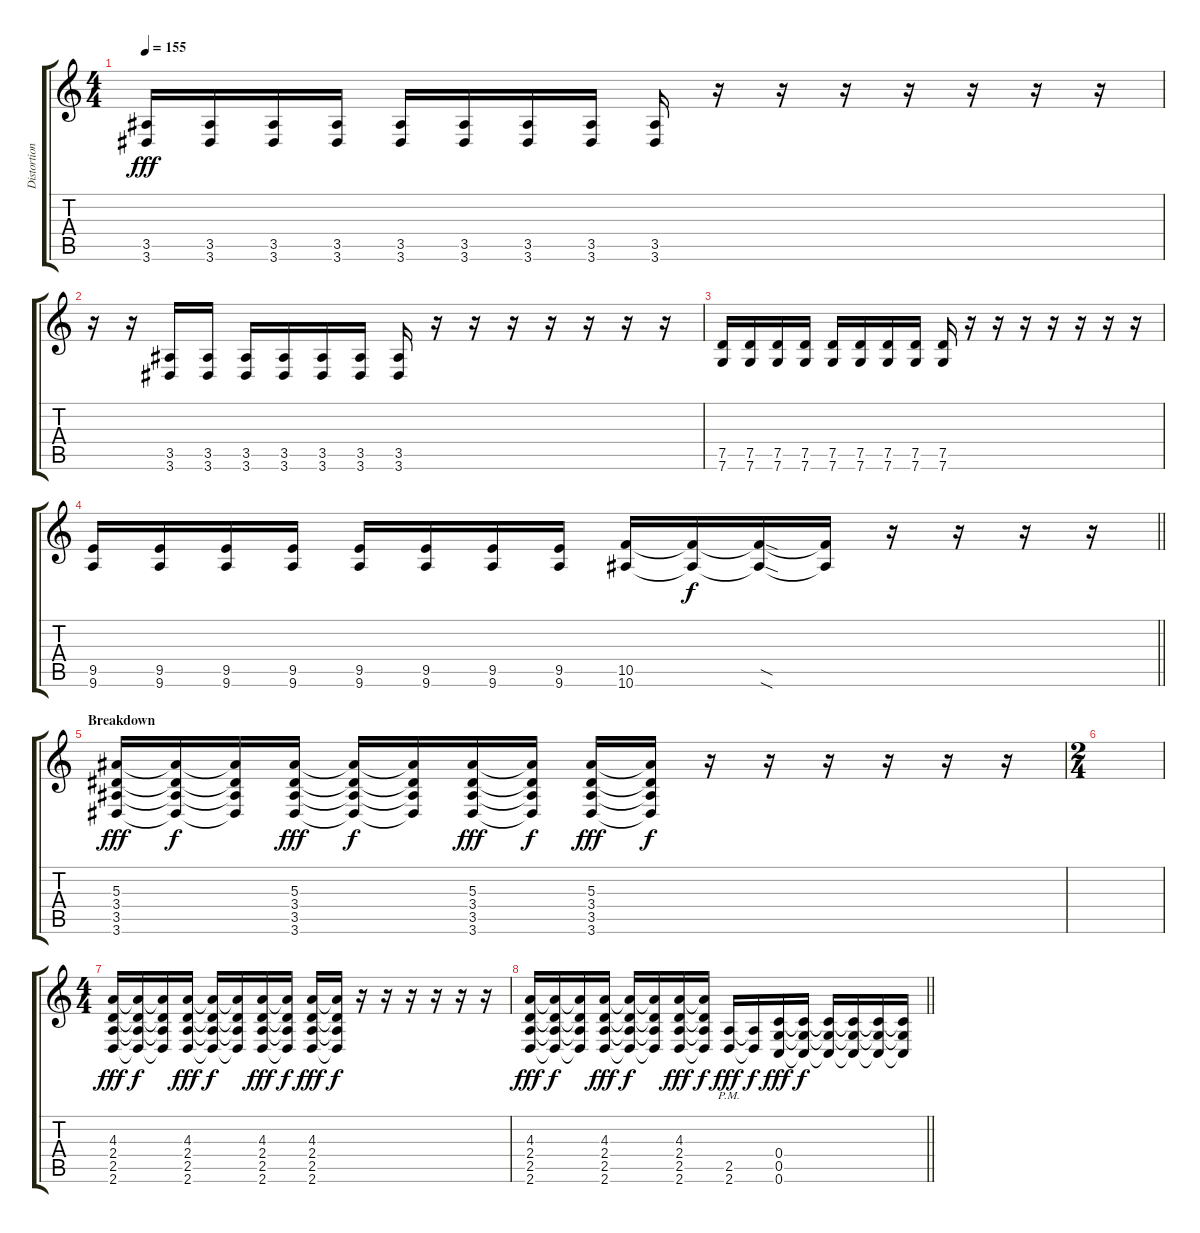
\track ("Distortion Right" "Distortion") {instrument overdrivenguitar}
\staff {score tabs}
\tuning (D4 A3 F3 C3 G2 C2) {hide}
\ts (4 4)
\tempo 155
\clef g2
\ks c
(3.5 3.6).16{dy fff} (3.5 3.6).16 (3.5 3.6).16 (3.5 3.6).16 (3.5 3.6).16 (3.5 3.6).16 (3.5 3.6).16 (3.5 3.6).16 (3.5 3.6).16 r.16 r.16 r.16 r.16 r.16 r.16 r.16 |
r.16 r.16 (3.5 3.6).16 (3.5 3.6).16 (3.5 3.6).16 (3.5 3.6).16 (3.5 3.6).16 (3.5 3.6).16 (3.5 3.6).16 r.16 r.16 r.16 r.16 r.16 r.16 r.16 |
(7.5 7.6).16 (7.5 7.6).16 (7.5 7.6).16 (7.5 7.6).16 (7.5 7.6).16 (7.5 7.6).16 (7.5 7.6).16 (7.5 7.6).16 (7.5 7.6).16 r.16 r.16 r.16 r.16 r.16 r.16 r.16 |
\barLineRight lightlight
(9.5 9.6).16 (9.5 9.6).16 (9.5 9.6).16 (9.5 9.6).16 (9.5 9.6).16 (9.5 9.6).16 (9.5 9.6).16 (9.5 9.6).16 (10.5 10.6).16 (10.5{t} 10.6{t}).16{dy f} (10.5{sod t} 10.6{sod t}).16 (10.5{t} 10.6{t}).16 r.16 r.16 r.16 r.16 |
\section ("" "Breakdown")
(5.3 3.4 3.5 3.6).16{dy fff} (5.3{t} 3.4{t} 3.5{t} 3.6{t}).16{dy f} (5.3{t} 3.4{t} 3.5{t} 3.6{t}).16 (5.3 3.4 3.5 3.6).16{dy fff} (5.3{t} 3.4{t} 3.5{t} 3.6{t}).16{dy f} (5.3{t} 3.4{t} 3.5{t} 3.6{t}).16 (5.3 3.4 3.5 3.6).16{dy fff} (5.3{t} 3.4{t} 3.5{t} 3.6{t}).16{dy f} (5.3 3.4 3.5 3.6).16{dy fff} (5.3{t} 3.4{t} 3.5{t} 3.6{t}).16{dy f} r.16 r.16 r.16 r.16 r.16 r.16 |
\ts (2 4)
|
\ts (4 4)
(4.3 2.4 2.5 2.6).16{dy fff} (4.3{t} 2.4{t} 2.5{t} 2.6{t}).16{dy f} (4.3{t} 2.4{t} 2.5{t} 2.6{t}).16 (4.3 2.4 2.5 2.6).16{dy fff} (4.3{t} 2.4{t} 2.5{t} 2.6{t}).16{dy f} (4.3{t} 2.4{t} 2.5{t} 2.6{t}).16 (4.3 2.4 2.5 2.6).16{dy fff} (4.3{t} 2.4{t} 2.5{t} 2.6{t}).16{dy f} (4.3 2.4 2.5 2.6).16{dy fff} (4.3{t} 2.4{t} 2.5{t} 2.6{t}).16{dy f} r.16 r.16 r.16 r.16 r.16 r.16 |
\barLineRight lightlight
(4.3 2.4 2.5 2.6).16{dy fff} (4.3{t} 2.4{t} 2.5{t} 2.6{t}).16{dy f} (4.3{t} 2.4{t} 2.5{t} 2.6{t}).16 (4.3 2.4 2.5 2.6).16{dy fff} (4.3{t} 2.4{t} 2.5{t} 2.6{t}).16{dy f} (4.3{t} 2.4{t} 2.5{t} 2.6{t}).16 (4.3 2.4 2.5 2.6).16{dy fff} (4.3{t} 2.4{t} 2.5{t} 2.6{t}).16{dy f} (2.5{pm} 2.6{pm}).16{dy fff} (2.5{t} 2.6{t}).16{dy f} (0.4 0.5 0.6).16{dy fff} (0.4{t} 0.5{t} 0.6{t}).16{dy f} (0.4{t} 0.5{t} 0.6{t}).16 (0.4{t} 0.5{t} 0.6{t}).16 (0.4{t} 0.5{t} 0.6{t}).16 (0.4{t} 0.5{t} 0.6{t}).16
